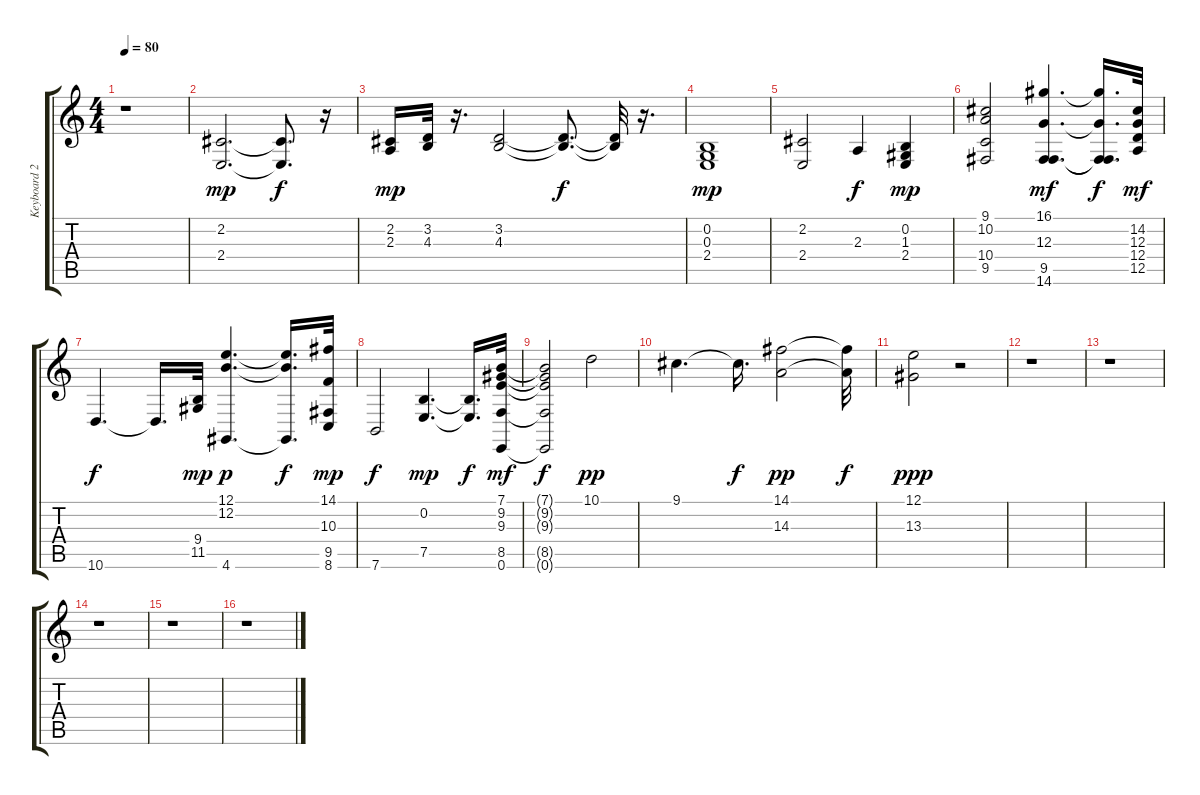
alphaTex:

\track ("Keyboard 2" "Keyboard 2") {instrument piccolo}
\staff {score tabs}
\tuning (E4 B3 G3 D3 A2 E2) {hide}
\ts (4 4)
\tempo 80
\clef g2
\ks c
r.1{dy mp} |
(2.2 2.4).2{d} (2.2{t} 2.4{t}).8{d dy f} r.16 |
(2.2 2.3).16{dy mp} (3.2 4.3).32 r.16{d} (3.2 4.3).2 (3.2{t} 4.3{t}).8{d dy f} (3.2{t} 4.3{t}).32 r.16{d} |
(0.2 0.3 2.4).1{dy mp} |
(2.2 2.4).2 2.3.4{dy f} (0.2 1.3 2.4).4{dy mp} |
(9.1 10.2 10.4 9.5).2 (16.1 12.3 9.5 14.6).4{d dy mf} (16.1{t} 12.3{t} 9.5{t} 14.6{t}).16{d dy f} (14.2 12.3 12.4 12.5).32{dy mf} |
10.6.4{d dy f} 10.6{t}.16{d} (9.4 11.5).32{dy mp} (12.1 12.2 4.6).4{d dy p} (12.1{t} 12.2{t} 4.6{t}).16{d dy f} (14.1 10.3 9.5 8.6).32{dy mp} |
7.6.2{dy f} (0.2 7.5).4{d dy mp} (0.2{t} 7.5{t}).16{d dy f} (7.1 9.2 9.3 8.5 0.6).32{dy mf} |
(7.1{t} 9.2{t} 9.3{t} 8.5{t} 0.6{t}).2{dy f} 10.1.2{dy pp} |
9.1.4{d} 9.1{t}.16{d dy f} (14.1 14.3).2{dy pp} (14.1{t} 14.3{t}).32{dy f} |
(12.1 13.3).2{dy ppp} r.2 |
r.1 |
r.1 |
r.1 |
r.1 |
r.1
